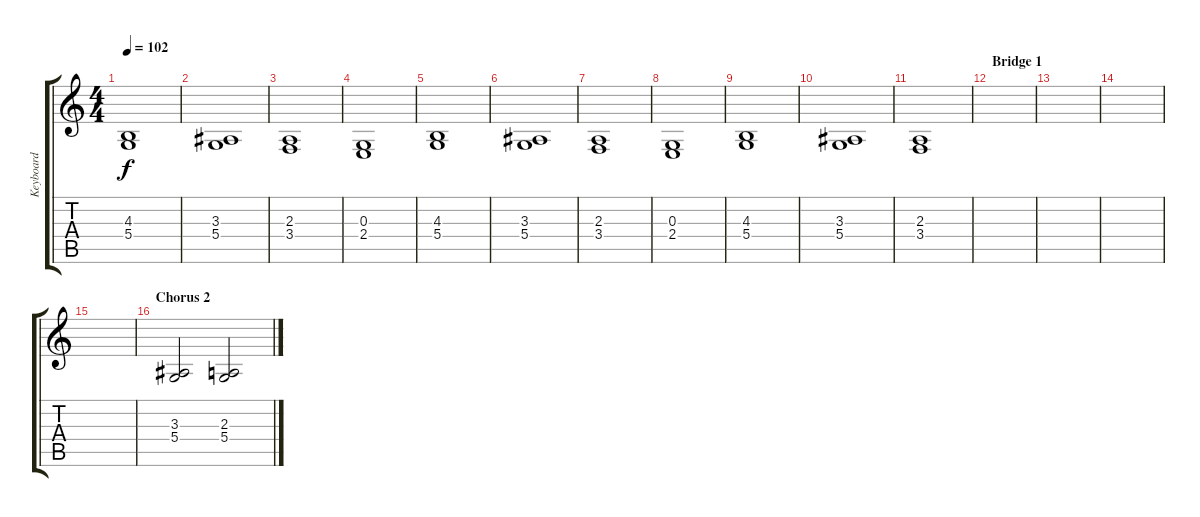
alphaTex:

\track ("Keyboard" "Keyboard") {instrument stringensemble1}
\staff {score tabs}
\tuning (E4 B3 G3 D3 A2 E2) {hide}
\ts (4 4)
\tempo 102
\clef g2
\ks c
(4.3 5.4).1{dy f} |
(3.3 5.4).1 |
(2.3 3.4).1 |
(0.3 2.4).1 |
(4.3 5.4).1 |
(3.3 5.4).1 |
(2.3 3.4).1 |
(0.3 2.4).1 |
(4.3 5.4).1 |
(3.3 5.4).1 |
(2.3 3.4).1 |
\section ("" "Bridge 1")
|
|
|
|
\section ("" "Chorus 2")
(3.3 5.4).2 (2.3 5.4).2
